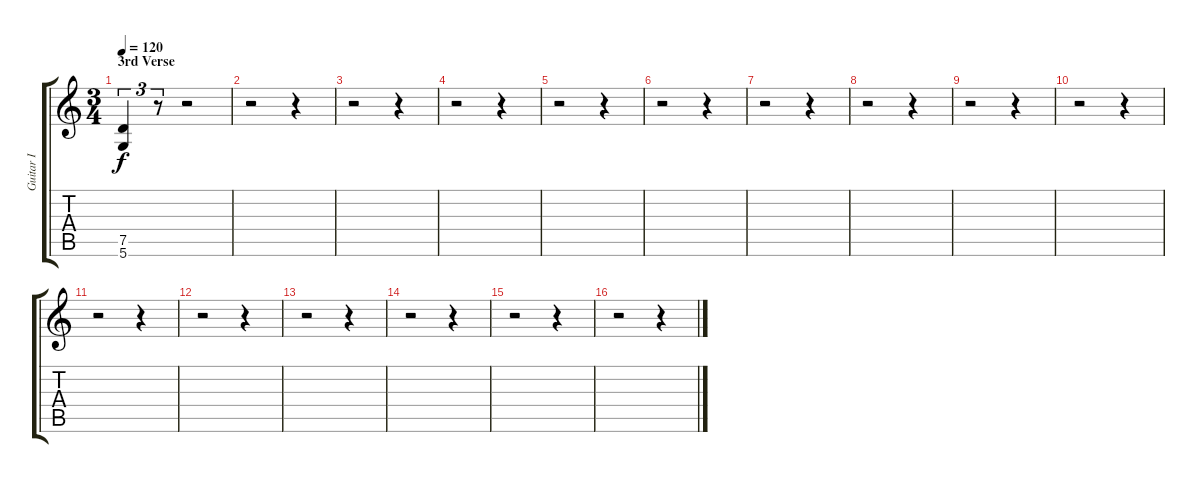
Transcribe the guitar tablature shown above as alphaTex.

\track ("Guitar I" "Guitar I") {instrument distortionguitar}
\staff {score tabs}
\tuning (D4 A3 F3 C3 G2 D2) {hide}
\ts (3 4)
\section ("" "3rd Verse")
\tempo 120
\clef g2
\ks c
(7.5 5.6).4{tu (3 2) dy f} r.8{tu (3 2)} r.2 |
r.2 r.4 |
r.2 r.4 |
r.2 r.4 |
r.2 r.4 |
r.2 r.4 |
r.2 r.4 |
r.2 r.4 |
r.2 r.4 |
r.2 r.4 |
r.2 r.4 |
r.2 r.4 |
r.2 r.4 |
r.2 r.4 |
r.2 r.4 |
r.2 r.4
